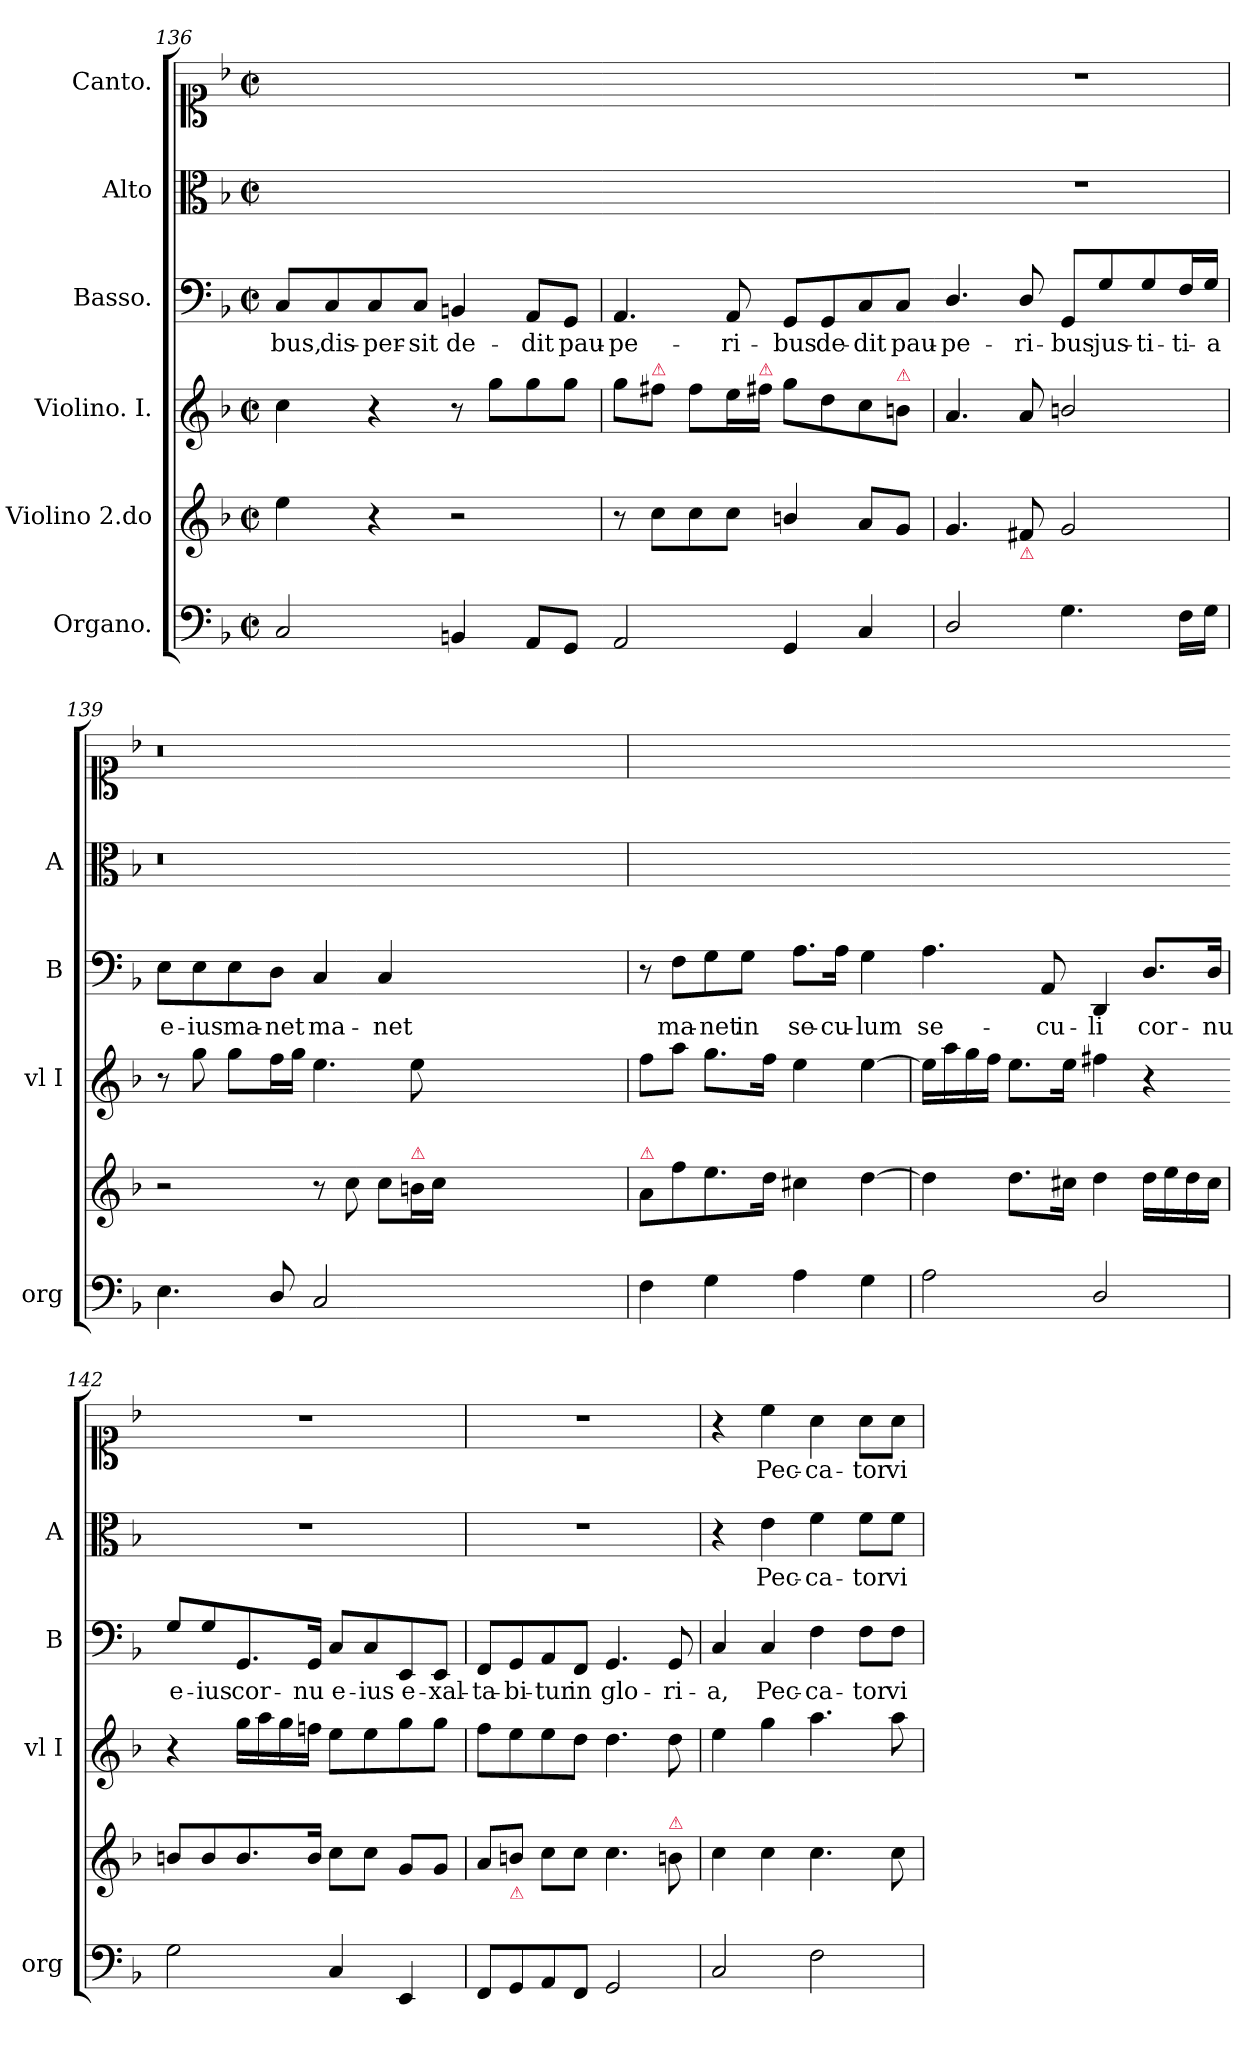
**kern	**kern	**kern	**kern	**text	**kern	**text	**kern	**text
*part6	*part5	*part4	*part3	*part3	*part2	*part2	*part1	*part1
*staff6	*staff5	*staff4	*staff3	*staff3	*staff2	*staff2	*staff1	*staff1
*I"Organo.	*I"Violino 2.do	*I"Violino. I.	*I"Basso.	*	*I"Alto	*	*I"Canto.	*
*I'org	*	*I'vl I	*I'B	*	*I'A	*	*	*
*clefF4	*clefG2	*clefG2	*clefF4	*	*clefC3	*	*clefC1	*
*k[b-]	*k[b-]	*k[b-]	*k[b-]	*	*k[b-]	*	*k[b-]	*
*F:	*F:	*F:	*F:	*	*F:	*	*F:	*
*M2/2	*M2/2	*M2/2	*M2/2	*	*M2/2	*	*M2/2	*
*met(c|)	*met(c|)	*met(c|)	*met(c|)	*	*met(c|)	*	*met(c|)	*
=136	=136	=136	=136	=136	=136	=136	=136	=136
2C/	4ee\	4cc\	8C/L	-bus,	1ryy	.	1ryy	.
.	.	.	8C/	dis-	.	.	.	.
.	4r	4r	8C/	-per-	.	.	.	.
.	.	.	8C/J	-sit	.	.	.	.
4BBn/	2r	8r	4BBn/	de-	.	.	.	.
.	.	8gg\L	.	.	.	.	.	.
8AA/L	.	8gg\	8AA/L	-dit	.	.	.	.
8GG/J	.	8gg\J	8GG/J	pau-	.	.	.	.
=137-	=137	=137	=137	=137	=137	=137	=137	=137
2AA/	8r	8gg\L	4.AA/	-pe-	1ryy	.	1ryy	.
!	!	!LO:TX:a:color=crimson:t=⚠	!	!	!	!	!	!
.	8cc\L	8ff#X\J	.	.	.	.	.	.
.	8cc\	8ff#\L	.	.	.	.	.	.
.	8cc\J	16ee\L	8AA/	-ri-	.	.	.	.
!	!	!LO:TX:a:color=crimson:t=⚠	!	!	!	!	!	!
.	.	16ff#X\JJ	.	.	.	.	.	.
4GG/	4bn/	8gg\L	8GG/L	-bus	.	.	.	.
.	.	8dd\	8GG/	de-	.	.	.	.
4C/	8a/L	8cc\	8C/	-dit	.	.	.	.
!	!	!LO:TX:a:color=crimson:t=⚠	!	!	!	!	!	!
.	8g/J	8bn\J	8C/J	pau-	.	.	.	.
=138	=138	=138	=138-	=138	=138	=138	=138	=138
2D/	4.g/	4.a/	4.D/	-pe-	1r	.	1r	.
!	!LO:TX:b:color=crimson:t=⚠	!	!	!	!	!	!	!
.	8f#X/	8a/	8D/	-ri-	.	.	.	.
4.G\	2g/	2bn/	8GG/L	-bus	.	.	.	.
.	.	.	8G/	jus-	.	.	.	.
.	.	.	8G/	-ti-	.	.	.	.
16F\LL	.	.	16F/L	-ti-	.	.	.	.
16G\JJ	.	.	16G/JJ	-a	.	.	.	.
=139	=139	=139	=139	=139	=139	=139	=139	=139
4.E\	2r	8r	8E\L	e-	0.r	.	0.r	.
.	.	8gg\	8E\	-ius	.	.	.	.
.	.	8gg\L	8E\	ma-	.	.	.	.
8D/	.	16ff\L	8D\J	-net	.	.	.	.
.	.	16gg\JJ	.	.	.	.	.	.
2C/	8r	4.ee\	4C/	ma-	.	.	.	.
.	8cc\	.	.	.	.	.	.	.
.	8cc\L	.	4C/	-net	.	.	.	.
!	!LO:TX:a:color=crimson:t=⚠	!	!	!	!	!	!	!
.	16bn\L	8ee\	.	.	.	.	.	.
.	16cc\JJ	.	.	.	.	.	.	.
0ryy	0ryy	0ryy	0ryy	.	.	.	.	.
=140	=140	=140	=140	=140	=140	=140	=140	=140
!	!LO:TX:a:color=crimson:t=⚠	!	!	!	!	!	!	!
4F\	8a/L	8ff\L	8r	.	1ryy	.	1ryy	.
.	8ff\	8aa\J	8F\L	ma-	.	.	.	.
4G\	8.ee\	8.gg\L	8G\	-net	.	.	.	.
.	.	.	8G\J	in	.	.	.	.
.	16dd\Jk	16ff\Jk	.	.	.	.	.	.
4A\	4cc#X\	4ee\	8.A\L	se-	.	.	.	.
.	.	.	16A\Jk	-cu-	.	.	.	.
4G\	[4dd\	[4ee\	4G\	-lum	.	.	.	.
=141	=141	=141	=141-	=141	=141	=141	=141	=141
2A\	4dd\]	16ee\LL]	4.A\	se-	1ryy	.	1ryy	.
.	.	16aa\	.	.	.	.	.	.
.	.	16gg\	.	.	.	.	.	.
.	.	16ff\JJ	.	.	.	.	.	.
.	8.dd\L	8.ee\L	.	.	.	.	.	.
.	.	.	8AA/	-cu-	.	.	.	.
.	16cc#X\Jk	16ee\Jk	.	.	.	.	.	.
2D/	4dd\	4ff#X\	4DD/	-li	.	.	.	.
.	16dd\LL	4r	8.D/L	cor-	.	.	.	.
.	16ee\	.	.	.	.	.	.	.
.	16dd\	.	.	.	.	.	.	.
.	16cc#\JJ	.	16D/Jk	-nu	.	.	.	.
=142	=142	=142-	=142	=142	=142	=142	=142	=142
2G\	8bn/L	4r	8G/L	e-	1r	.	1r	.
.	8b/	.	8G/	-ius	.	.	.	.
.	8.b/	16gg\LL	8.GG/	cor-	.	.	.	.
.	.	16aa\	.	.	.	.	.	.
.	.	16gg\	.	.	.	.	.	.
.	16b/Jk	16ffn\JJ	16GG/Jk	-nu	.	.	.	.
4C/	8cc\L	8ee\L	8C/L	e-	.	.	.	.
.	8cc\J	8ee\	8C/	-ius	.	.	.	.
4EE/	8g/L	8gg\	8EE/	e-	.	.	.	.
.	8g/J	8gg\J	8EE/J	-xal-	.	.	.	.
=143	=143	=143	=143	=143	=143	=143	=143	=143
8FF/L	8a/L	8ff\L	8FF/L	-ta-	1r	.	1r	.
!	!LO:TX:b:color=crimson:t=⚠	!	!	!	!	!	!	!
8GG/	8bn/J	8ee\	8GG/	-bi-	.	.	.	.
8AA/	8cc\L	8ee\	8AA/	-tur	.	.	.	.
8FF/J	8cc\J	8dd\J	8FF/J	in	.	.	.	.
2GG/	4.cc\	4.dd\	4.GG/	glo-	.	.	.	.
!	!LO:TX:a:color=crimson:t=⚠	!	!	!	!	!	!	!
.	8bn\	8dd\	8GG/	-ri-	.	.	.	.
=144	=144	=144	=144	=144	=144	=144	=144	=144
2C/	4cc\	4ee\	4C/	-a,	4r	.	4r	.
.	4cc\	4gg\	4C/	Pec-	4e\	Pec-	4cc\	Pec-
2F\	4.cc\	4.aa\	4F\	-ca-	4f\	-ca-	4a\	-ca-
.	.	.	8F\L	-tor	8f\L	-tor	8a\L	-tor
.	8cc\	8aa\	8F\J	vi-	8f\J	vi-	8a\J	vi-
=	=	=	=	=	=	=	=	=
*-	*-	*-	*-	*-	*-	*-	*-	*-
